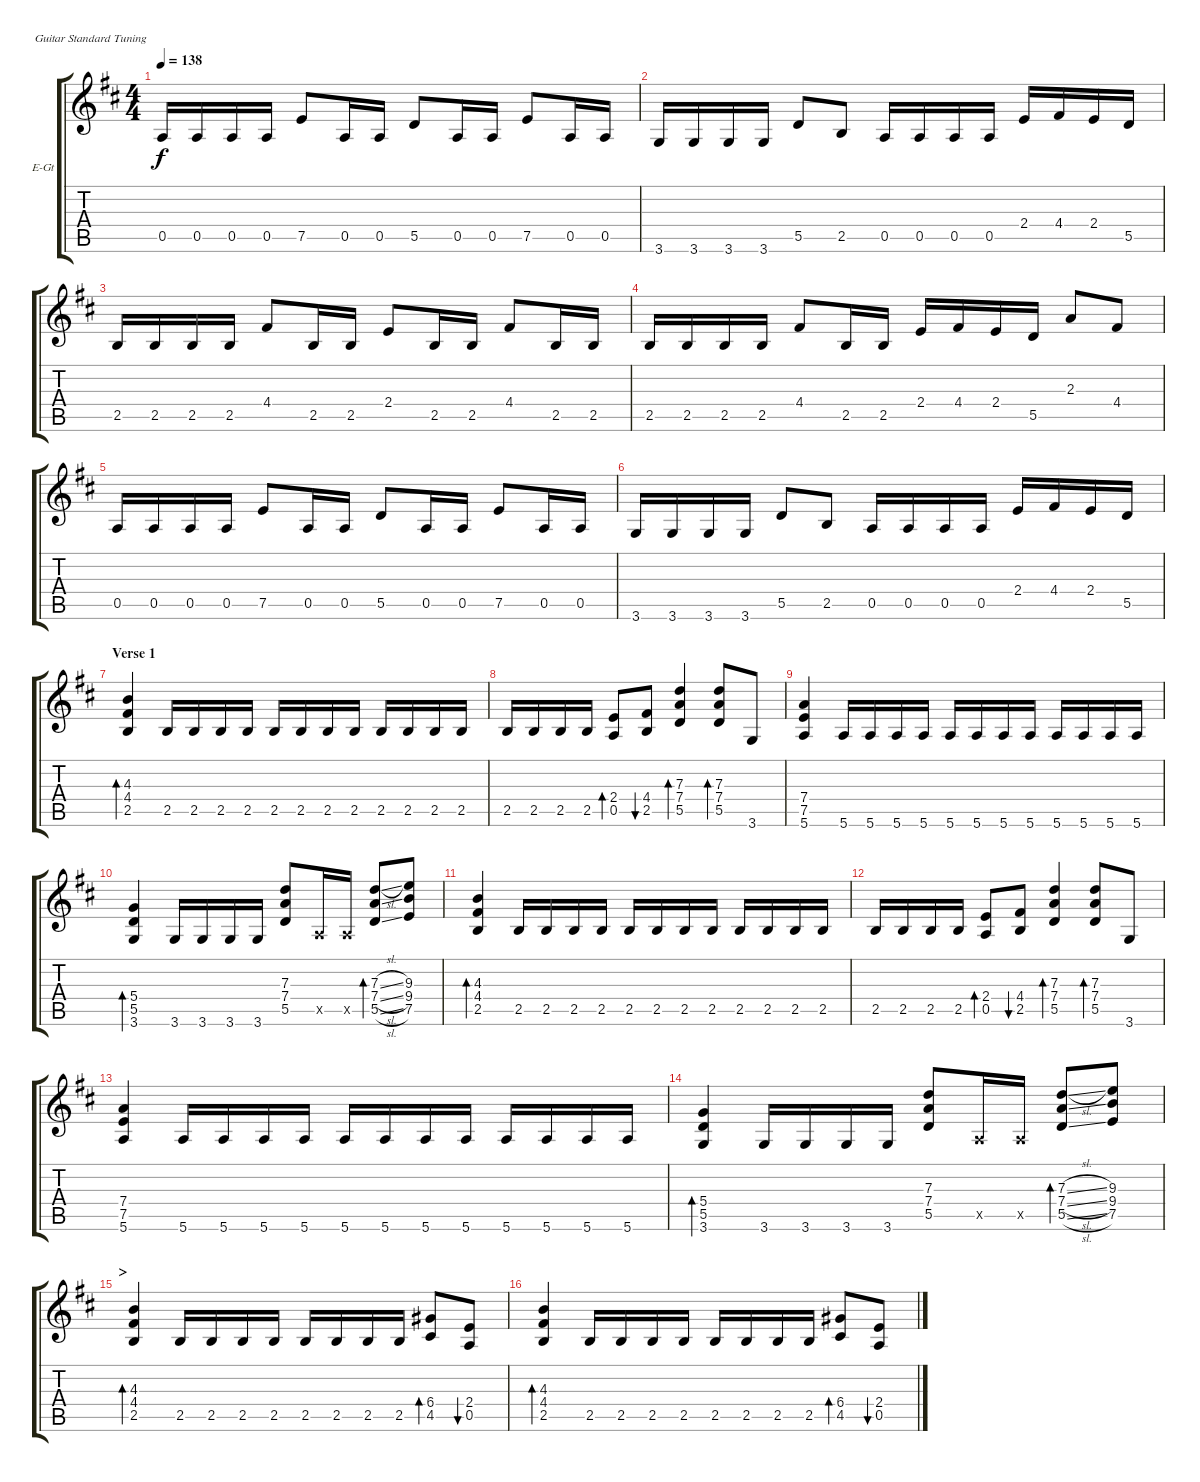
\defaultSystemsLayout 4
\bracketExtendMode groupsimilarinstruments
\firstSystemTrackNameOrientation horizontal
\otherSystemsTrackNameOrientation horizontal
\track ("Electric Guitar" "E-Gt") {instrument distortionguitar}
\staff {score tabs}
\tuning (E4 B3 G3 D3 A2 E2)
\ts (4 4)
\tempo 138
\clef g2
\ks d
0.5.16{dy f} 0.5.16 0.5.16 0.5.16 7.5.8 0.5.16 0.5.16 5.5.8 0.5.16 0.5.16 7.5.8 0.5.16 0.5.16 |
3.6.16 3.6.16 3.6.16 3.6.16 5.5.8 2.5.8 0.5.16 0.5.16 0.5.16 0.5.16 2.4.16 4.4.16 2.4.16 5.5.16 |
2.5.16 2.5.16 2.5.16 2.5.16 4.4.8 2.5.16 2.5.16 2.4.8 2.5.16 2.5.16 4.4.8 2.5.16 2.5.16 |
2.5.16 2.5.16 2.5.16 2.5.16 4.4.8 2.5.16 2.5.16 2.4.16 4.4.16 2.4.16 5.5.16 2.3.8 4.4.8 |
0.5.16 0.5.16 0.5.16 0.5.16 7.5.8 0.5.16 0.5.16 5.5.8 0.5.16 0.5.16 7.5.8 0.5.16 0.5.16 |
3.6.16 3.6.16 3.6.16 3.6.16 5.5.8 2.5.8 0.5.16 0.5.16 0.5.16 0.5.16 2.4.16 4.4.16 2.4.16 5.5.16 |
\section ("" "Verse 1")
(2.5 4.4 4.3).4{bd 30} 2.5.16 2.5.16 2.5.16 2.5.16 2.5.16 2.5.16 2.5.16 2.5.16 2.5.16 2.5.16 2.5.16 2.5.16 |
2.5.16 2.5.16 2.5.16 2.5.16 (0.5 2.4).8{bd 30} (2.5 4.4).8{bu 30} (5.5 7.4 7.3).4{bd 30} (5.5 7.4 7.3).8{bd 30} 3.6.8 |
(5.6 7.5 7.4).4 5.6.16 5.6.16 5.6.16 5.6.16 5.6.16 5.6.16 5.6.16 5.6.16 5.6.16 5.6.16 5.6.16 5.6.16 |
(3.6 5.5 5.4).4{bd 30} 3.6.16 3.6.16 3.6.16 3.6.16 (5.5 7.4 7.3).8 0.5{x}.16 0.5{x}.16 (5.5{sl} 7.4{sl} 7.3{sl}).8{bd 30} (7.5 9.4 9.3).8 |
(2.5 4.4 4.3).4{bd 30} 2.5.16 2.5.16 2.5.16 2.5.16 2.5.16 2.5.16 2.5.16 2.5.16 2.5.16 2.5.16 2.5.16 2.5.16 |
2.5.16 2.5.16 2.5.16 2.5.16 (0.5 2.4).8{bd 30} (2.5 4.4).8{bu 30} (5.5 7.4 7.3).4{bd 30} (5.5 7.4 7.3).8{bd 30} 3.6.8 |
(5.6 7.5 7.4).4 5.6.16 5.6.16 5.6.16 5.6.16 5.6.16 5.6.16 5.6.16 5.6.16 5.6.16 5.6.16 5.6.16 5.6.16 |
(3.6 5.5 5.4).4{bd 30} 3.6.16 3.6.16 3.6.16 3.6.16 (5.5 7.4 7.3).8 0.5{x}.16 0.5{x}.16 (5.5{sl} 7.4{sl} 7.3{sl}).8{bd 30} (7.5 9.4 9.3).8 |
\section ("" ">")
(2.5 4.4 4.3).4{bd 30} 2.5.16 2.5.16 2.5.16 2.5.16 2.5.16 2.5.16 2.5.16 2.5.16 (4.5 6.4).8{bd 30} (0.5 2.4).8{bu 30} |
(2.5 4.4 4.3).4{bd 30} 2.5.16 2.5.16 2.5.16 2.5.16 2.5.16 2.5.16 2.5.16 2.5.16 (4.5 6.4).8{bd 30} (0.5 2.4).8{bu 30}
